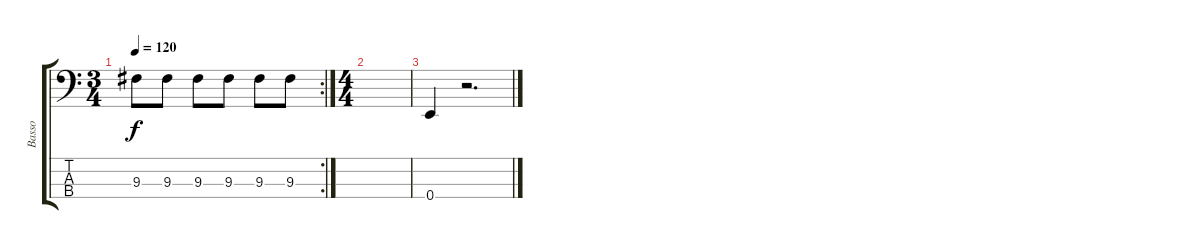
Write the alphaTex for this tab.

\track ("Basso" "Basso") {instrument electricbasspick}
\staff {score tabs}
\tuning (G2 D2 A1 E1) {hide}
\rc 2
\ts (3 4)
\tempo 120
\clef f4
\ks c
9.3.8{dy f} 9.3.8 9.3.8 9.3.8 9.3.8 9.3.8 |
\ts (4 4)
|
0.4.4 r.2{d}
